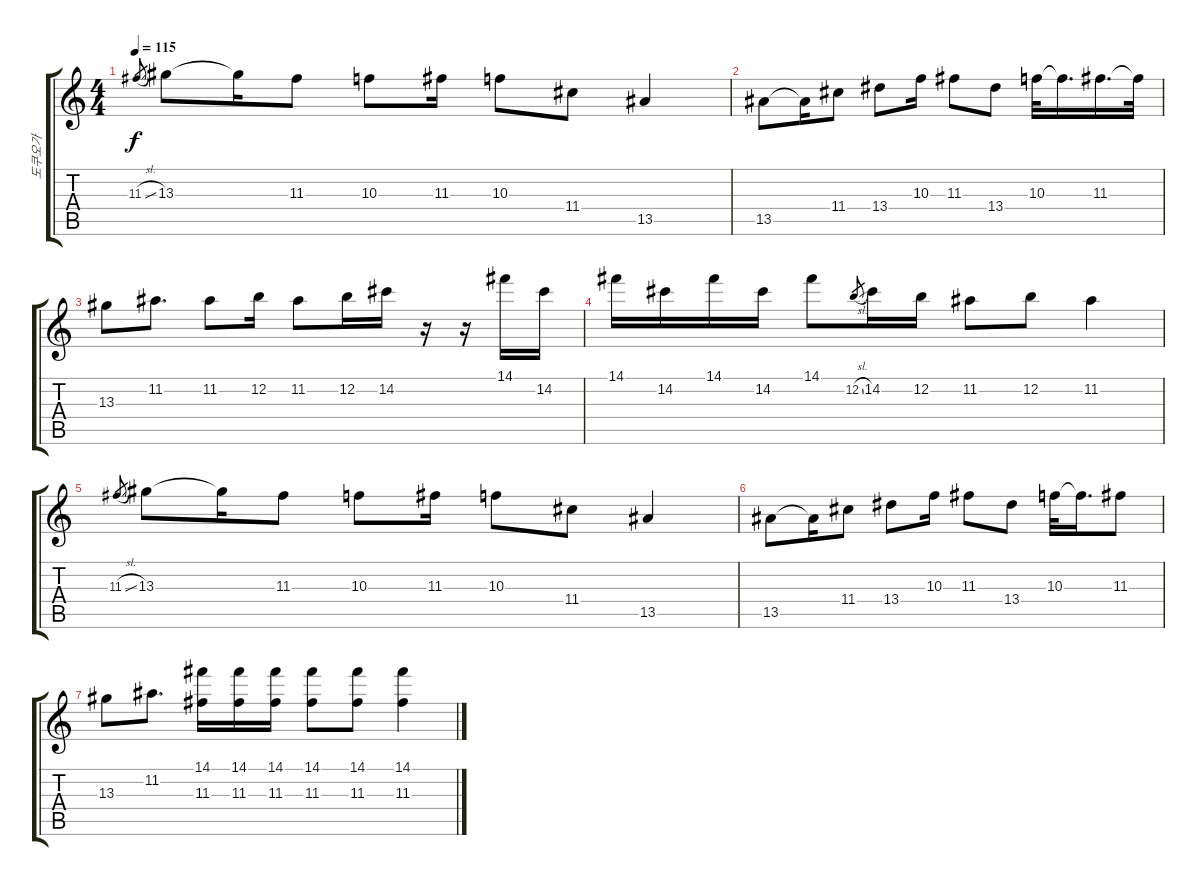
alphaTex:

\track ("도쿠오가" "도쿠오가") {instrument acousticguitarsteel}
\staff {score tabs}
\tuning (E4 B3 G3 D3 A2 E2) {hide}
\ts (4 4)
\tempo 115
\clef g2
\ks c
11.3{sl}.8{gr dy f} 13.3.8 13.3{t}.16 11.3.8 10.3.8 11.3.16 10.3.8 11.4.8 13.5.4 |
13.5.8 13.5{t}.16 11.4.8 13.4.8 10.3.16 11.3.8 13.4.8 10.3.32 10.3{t}.16{d} 11.3.16{d} 11.3{t}.32 |
13.3.8 11.2.8{d} 11.2.8 12.2.16 11.2.8 12.2.16 14.2.16 r.16 r.16 14.1.16 14.2.16 |
14.1.16 14.2.16 14.1.16 14.2.16 14.1.8 12.2{sl}.8{gr} 14.2.16 12.2.16 11.2.8 12.2.8 11.2.4 |
11.3{sl}.8{gr} 13.3.8 13.3{t}.16 11.3.8 10.3.8 11.3.16 10.3.8 11.4.8 13.5.4 |
13.5.8 13.5{t}.16 11.4.8 13.4.8 10.3.16 11.3.8 13.4.8 10.3.32 10.3{t}.16{d} 11.3.8 |
13.3.8 11.2.8{d} (14.1 11.3).16 (14.1 11.3).16 (14.1 11.3).16 (14.1 11.3).8 (14.1 11.3).8 (14.1 11.3).4
